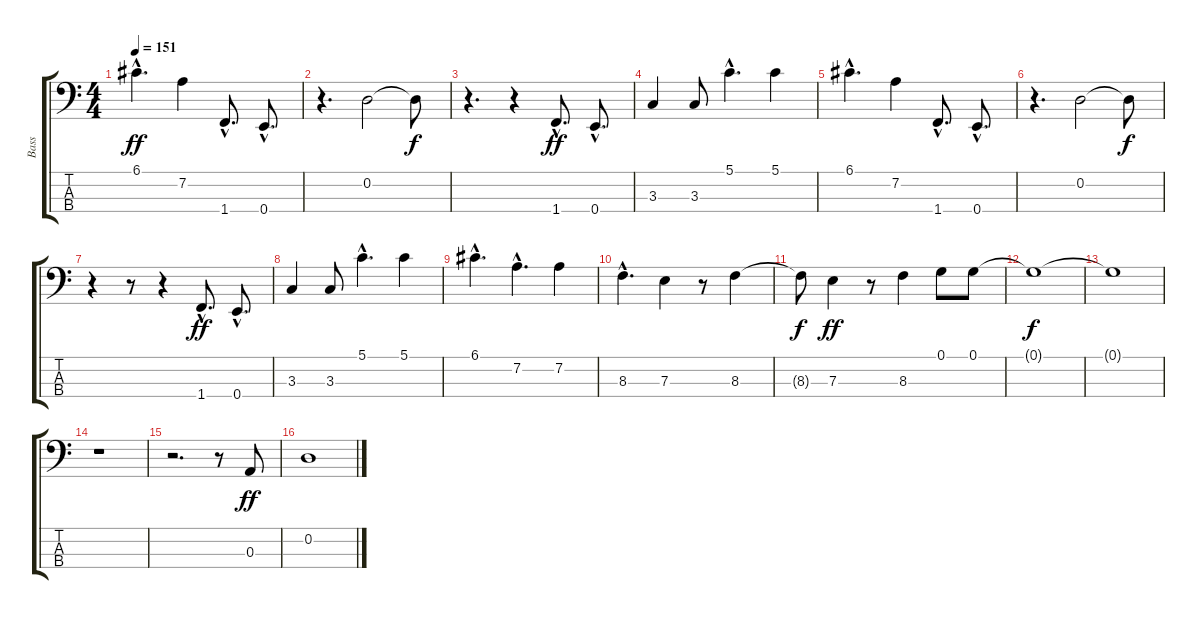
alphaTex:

\track ("Bass" "Bass") {instrument fretlessbass}
\staff {score tabs}
\tuning (G2 D2 A1 E1) {hide}
\ts (4 4)
\tempo 151
\clef f4
\ks c
6.1{hac}.4{d dy ff} 7.2.4 1.4{hac}.8{d} 0.4{hac}.8{d} |
r.4{d} 0.2.2 0.2{t}.8{dy f} |
r.4{d} r.4 1.4{hac}.8{d dy ff} 0.4{hac}.8{d} |
3.3.4 3.3.8 5.1{hac}.4{d} 5.1.4 |
6.1{hac}.4{d} 7.2.4 1.4{hac}.8{d} 0.4{hac}.8{d} |
r.4{d} 0.2.2 0.2{t}.8{dy f} |
r.4 r.8 r.4 1.4{hac}.8{d dy ff} 0.4{hac}.8{d} |
3.3.4 3.3.8 5.1{hac}.4{d} 5.1.4 |
6.1{hac}.4{d} 7.2{hac}.4{d} 7.2.4 |
8.3{hac}.4{d} 7.3.4 r.8 8.3.4 |
8.3{t}.8{dy f} 7.3.4{dy ff} r.8 8.3.4 0.1.8 0.1.8 |
0.1{t}.1{dy f} |
0.1{t}.1 |
r.1 |
r.2{d} r.8 0.3.8{dy ff} |
0.2.1
